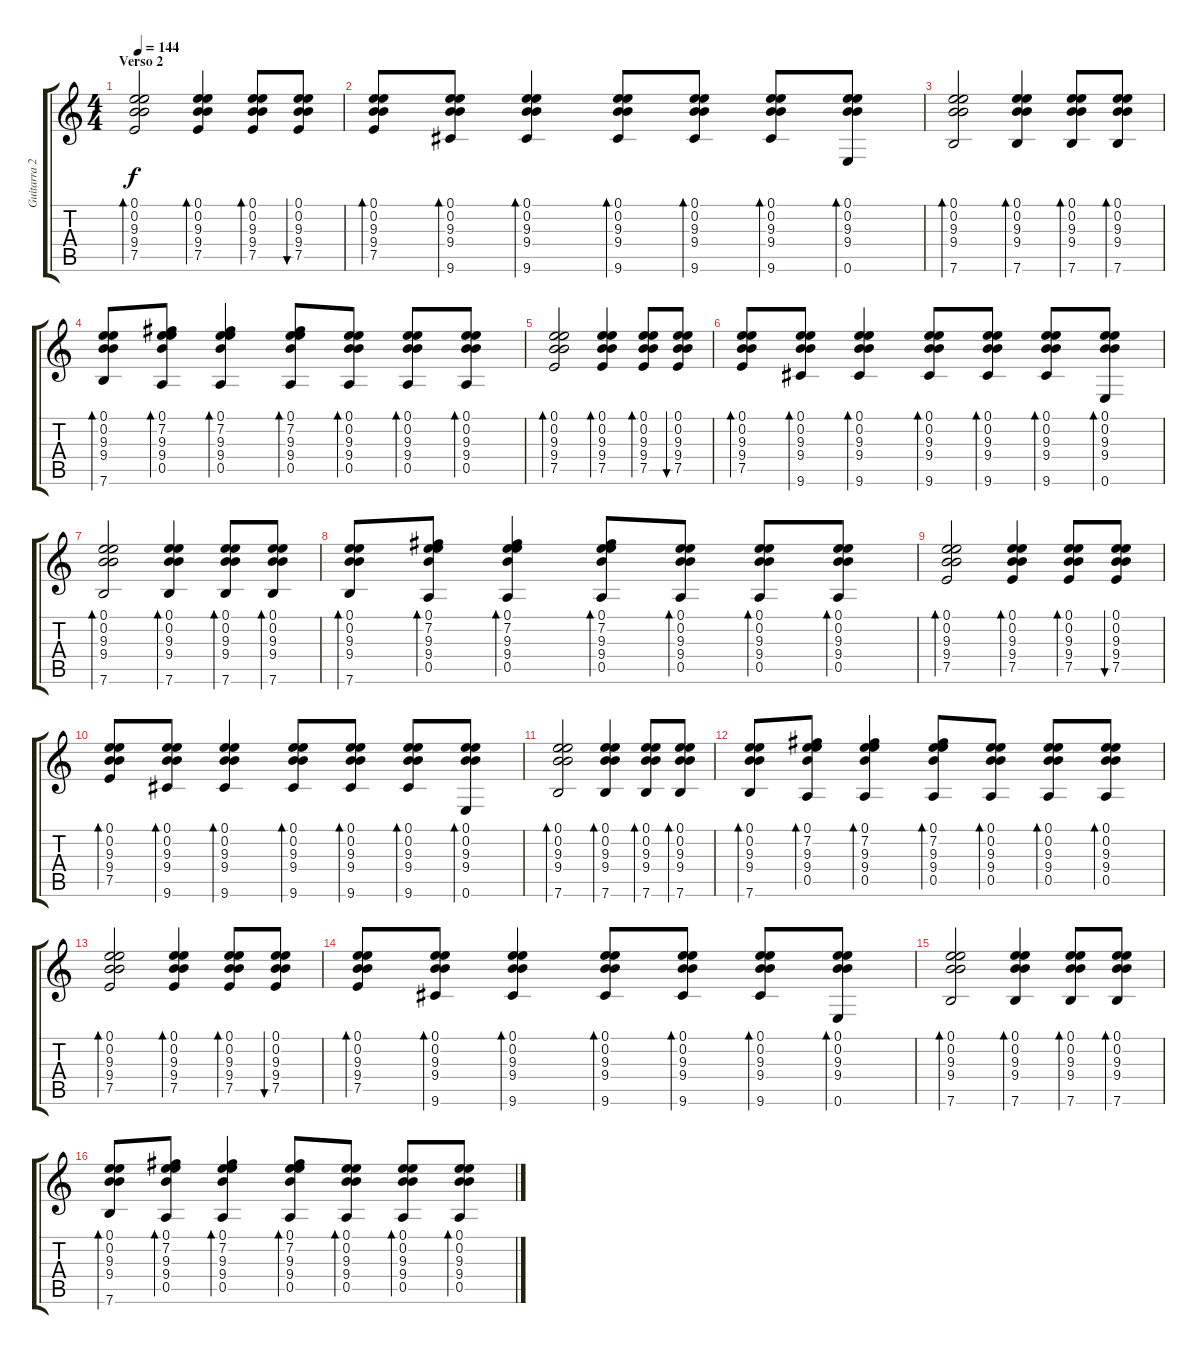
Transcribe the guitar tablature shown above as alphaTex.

\track ("Guitarra 2 (Craig)" "Guitarra 2") {instrument acousticguitarsteel}
\staff {score tabs}
\tuning (E4 B3 G3 D3 A2 E2) {hide}
\ts (4 4)
\section ("" "Verso 2")
\tempo 144
\clef g2
\ks c
(0.1 0.2 9.3 9.4 7.5).2{bd 60 dy f} (0.1 0.2 9.3 9.4 7.5).4{bd 60} (0.1 0.2 9.3 9.4 7.5).8{bd 60} (0.1 0.2 9.3 9.4 7.5).8{bu 60} |
(0.1 0.2 9.3 9.4 7.5).8{bd 60} (0.1 0.2 9.3 9.4 9.6).8{bd 60} (0.1 0.2 9.3 9.4 9.6).4{bd 60} (0.1 0.2 9.3 9.4 9.6).8{bd 60} (0.1 0.2 9.3 9.4 9.6).8{bd 60} (0.1 0.2 9.3 9.4 9.6).8{bd 60} (0.1 0.2 9.3 9.4 0.6).8{bd 60} |
(0.1 0.2 9.3 9.4 7.6).2{bd 60} (0.1 0.2 9.3 9.4 7.6).4{bd 60} (0.1 0.2 9.3 9.4 7.6).8{bd 60} (0.1 0.2 9.3 9.4 7.6).8{bd 60} |
(0.1 0.2 9.3 9.4 7.6).8{bd 60} (0.1 7.2 9.3 9.4 0.5).8{bd 60} (0.1 7.2 9.3 9.4 0.5).4{bd 60} (0.1 7.2 9.3 9.4 0.5).8{bd 60} (0.1 0.2 9.3 9.4 0.5).8{bd 60} (0.1 0.2 9.3 9.4 0.5).8{bd 60} (0.1 0.2 9.3 9.4 0.5).8{bd 60} |
(0.1 0.2 9.3 9.4 7.5).2{bd 60} (0.1 0.2 9.3 9.4 7.5).4{bd 60} (0.1 0.2 9.3 9.4 7.5).8{bd 60} (0.1 0.2 9.3 9.4 7.5).8{bu 60} |
(0.1 0.2 9.3 9.4 7.5).8{bd 60} (0.1 0.2 9.3 9.4 9.6).8{bd 60} (0.1 0.2 9.3 9.4 9.6).4{bd 60} (0.1 0.2 9.3 9.4 9.6).8{bd 60} (0.1 0.2 9.3 9.4 9.6).8{bd 60} (0.1 0.2 9.3 9.4 9.6).8{bd 60} (0.1 0.2 9.3 9.4 0.6).8{bd 60} |
(0.1 0.2 9.3 9.4 7.6).2{bd 60} (0.1 0.2 9.3 9.4 7.6).4{bd 60} (0.1 0.2 9.3 9.4 7.6).8{bd 60} (0.1 0.2 9.3 9.4 7.6).8{bd 60} |
(0.1 0.2 9.3 9.4 7.6).8{bd 60} (0.1 7.2 9.3 9.4 0.5).8{bd 60} (0.1 7.2 9.3 9.4 0.5).4{bd 60} (0.1 7.2 9.3 9.4 0.5).8{bd 60} (0.1 0.2 9.3 9.4 0.5).8{bd 60} (0.1 0.2 9.3 9.4 0.5).8{bd 60} (0.1 0.2 9.3 9.4 0.5).8{bd 60} |
(0.1 0.2 9.3 9.4 7.5).2{bd 60} (0.1 0.2 9.3 9.4 7.5).4{bd 60} (0.1 0.2 9.3 9.4 7.5).8{bd 60} (0.1 0.2 9.3 9.4 7.5).8{bu 60} |
(0.1 0.2 9.3 9.4 7.5).8{bd 60} (0.1 0.2 9.3 9.4 9.6).8{bd 60} (0.1 0.2 9.3 9.4 9.6).4{bd 60} (0.1 0.2 9.3 9.4 9.6).8{bd 60} (0.1 0.2 9.3 9.4 9.6).8{bd 60} (0.1 0.2 9.3 9.4 9.6).8{bd 60} (0.1 0.2 9.3 9.4 0.6).8{bd 60} |
(0.1 0.2 9.3 9.4 7.6).2{bd 60} (0.1 0.2 9.3 9.4 7.6).4{bd 60} (0.1 0.2 9.3 9.4 7.6).8{bd 60} (0.1 0.2 9.3 9.4 7.6).8{bd 60} |
(0.1 0.2 9.3 9.4 7.6).8{bd 60} (0.1 7.2 9.3 9.4 0.5).8{bd 60} (0.1 7.2 9.3 9.4 0.5).4{bd 60} (0.1 7.2 9.3 9.4 0.5).8{bd 60} (0.1 0.2 9.3 9.4 0.5).8{bd 60} (0.1 0.2 9.3 9.4 0.5).8{bd 60} (0.1 0.2 9.3 9.4 0.5).8{bd 60} |
(0.1 0.2 9.3 9.4 7.5).2{bd 60} (0.1 0.2 9.3 9.4 7.5).4{bd 60} (0.1 0.2 9.3 9.4 7.5).8{bd 60} (0.1 0.2 9.3 9.4 7.5).8{bu 60} |
(0.1 0.2 9.3 9.4 7.5).8{bd 60} (0.1 0.2 9.3 9.4 9.6).8{bd 60} (0.1 0.2 9.3 9.4 9.6).4{bd 60} (0.1 0.2 9.3 9.4 9.6).8{bd 60} (0.1 0.2 9.3 9.4 9.6).8{bd 60} (0.1 0.2 9.3 9.4 9.6).8{bd 60} (0.1 0.2 9.3 9.4 0.6).8{bd 60} |
(0.1 0.2 9.3 9.4 7.6).2{bd 60} (0.1 0.2 9.3 9.4 7.6).4{bd 60} (0.1 0.2 9.3 9.4 7.6).8{bd 60} (0.1 0.2 9.3 9.4 7.6).8{bd 60} |
(0.1 0.2 9.3 9.4 7.6).8{bd 60} (0.1 7.2 9.3 9.4 0.5).8{bd 60} (0.1 7.2 9.3 9.4 0.5).4{bd 60} (0.1 7.2 9.3 9.4 0.5).8{bd 60} (0.1 0.2 9.3 9.4 0.5).8{bd 60} (0.1 0.2 9.3 9.4 0.5).8{bd 60} (0.1 0.2 9.3 9.4 0.5).8{bd 60}
